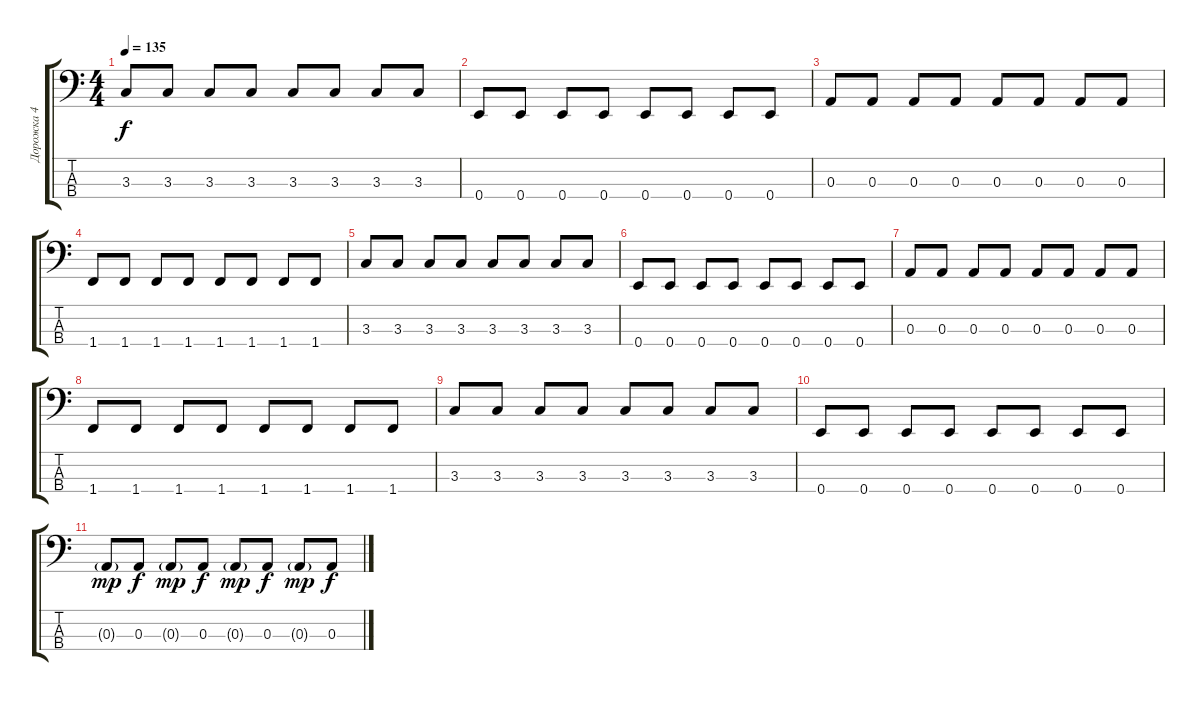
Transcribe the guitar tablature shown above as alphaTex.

\track ("Дорожка 4" "Дорожка 4") {instrument electricbassfinger}
\staff {score tabs}
\tuning (G2 D2 A1 E1) {hide}
\ts (4 4)
\tempo 135
\clef f4
\ks c
3.3.8{dy f} 3.3.8 3.3.8 3.3.8 3.3.8 3.3.8 3.3.8 3.3.8 |
0.4.8 0.4.8 0.4.8 0.4.8 0.4.8 0.4.8 0.4.8 0.4.8 |
0.3.8 0.3.8 0.3.8 0.3.8 0.3.8 0.3.8 0.3.8 0.3.8 |
1.4.8 1.4.8 1.4.8 1.4.8 1.4.8 1.4.8 1.4.8 1.4.8 |
3.3.8 3.3.8 3.3.8 3.3.8 3.3.8 3.3.8 3.3.8 3.3.8 |
0.4.8 0.4.8 0.4.8 0.4.8 0.4.8 0.4.8 0.4.8 0.4.8 |
0.3.8 0.3.8 0.3.8 0.3.8 0.3.8 0.3.8 0.3.8 0.3.8 |
1.4.8 1.4.8 1.4.8 1.4.8 1.4.8 1.4.8 1.4.8 1.4.8 |
3.3.8 3.3.8 3.3.8 3.3.8 3.3.8 3.3.8 3.3.8 3.3.8 |
0.4.8 0.4.8 0.4.8 0.4.8 0.4.8 0.4.8 0.4.8 0.4.8 |
0.3{g}.8{dy mp volume 9} 0.3.8{dy f} 0.3{g}.8{dy mp} 0.3.8{dy f} 0.3{g}.8{dy mp} 0.3.8{dy f} 0.3{g}.8{dy mp} 0.3.8{dy f}
